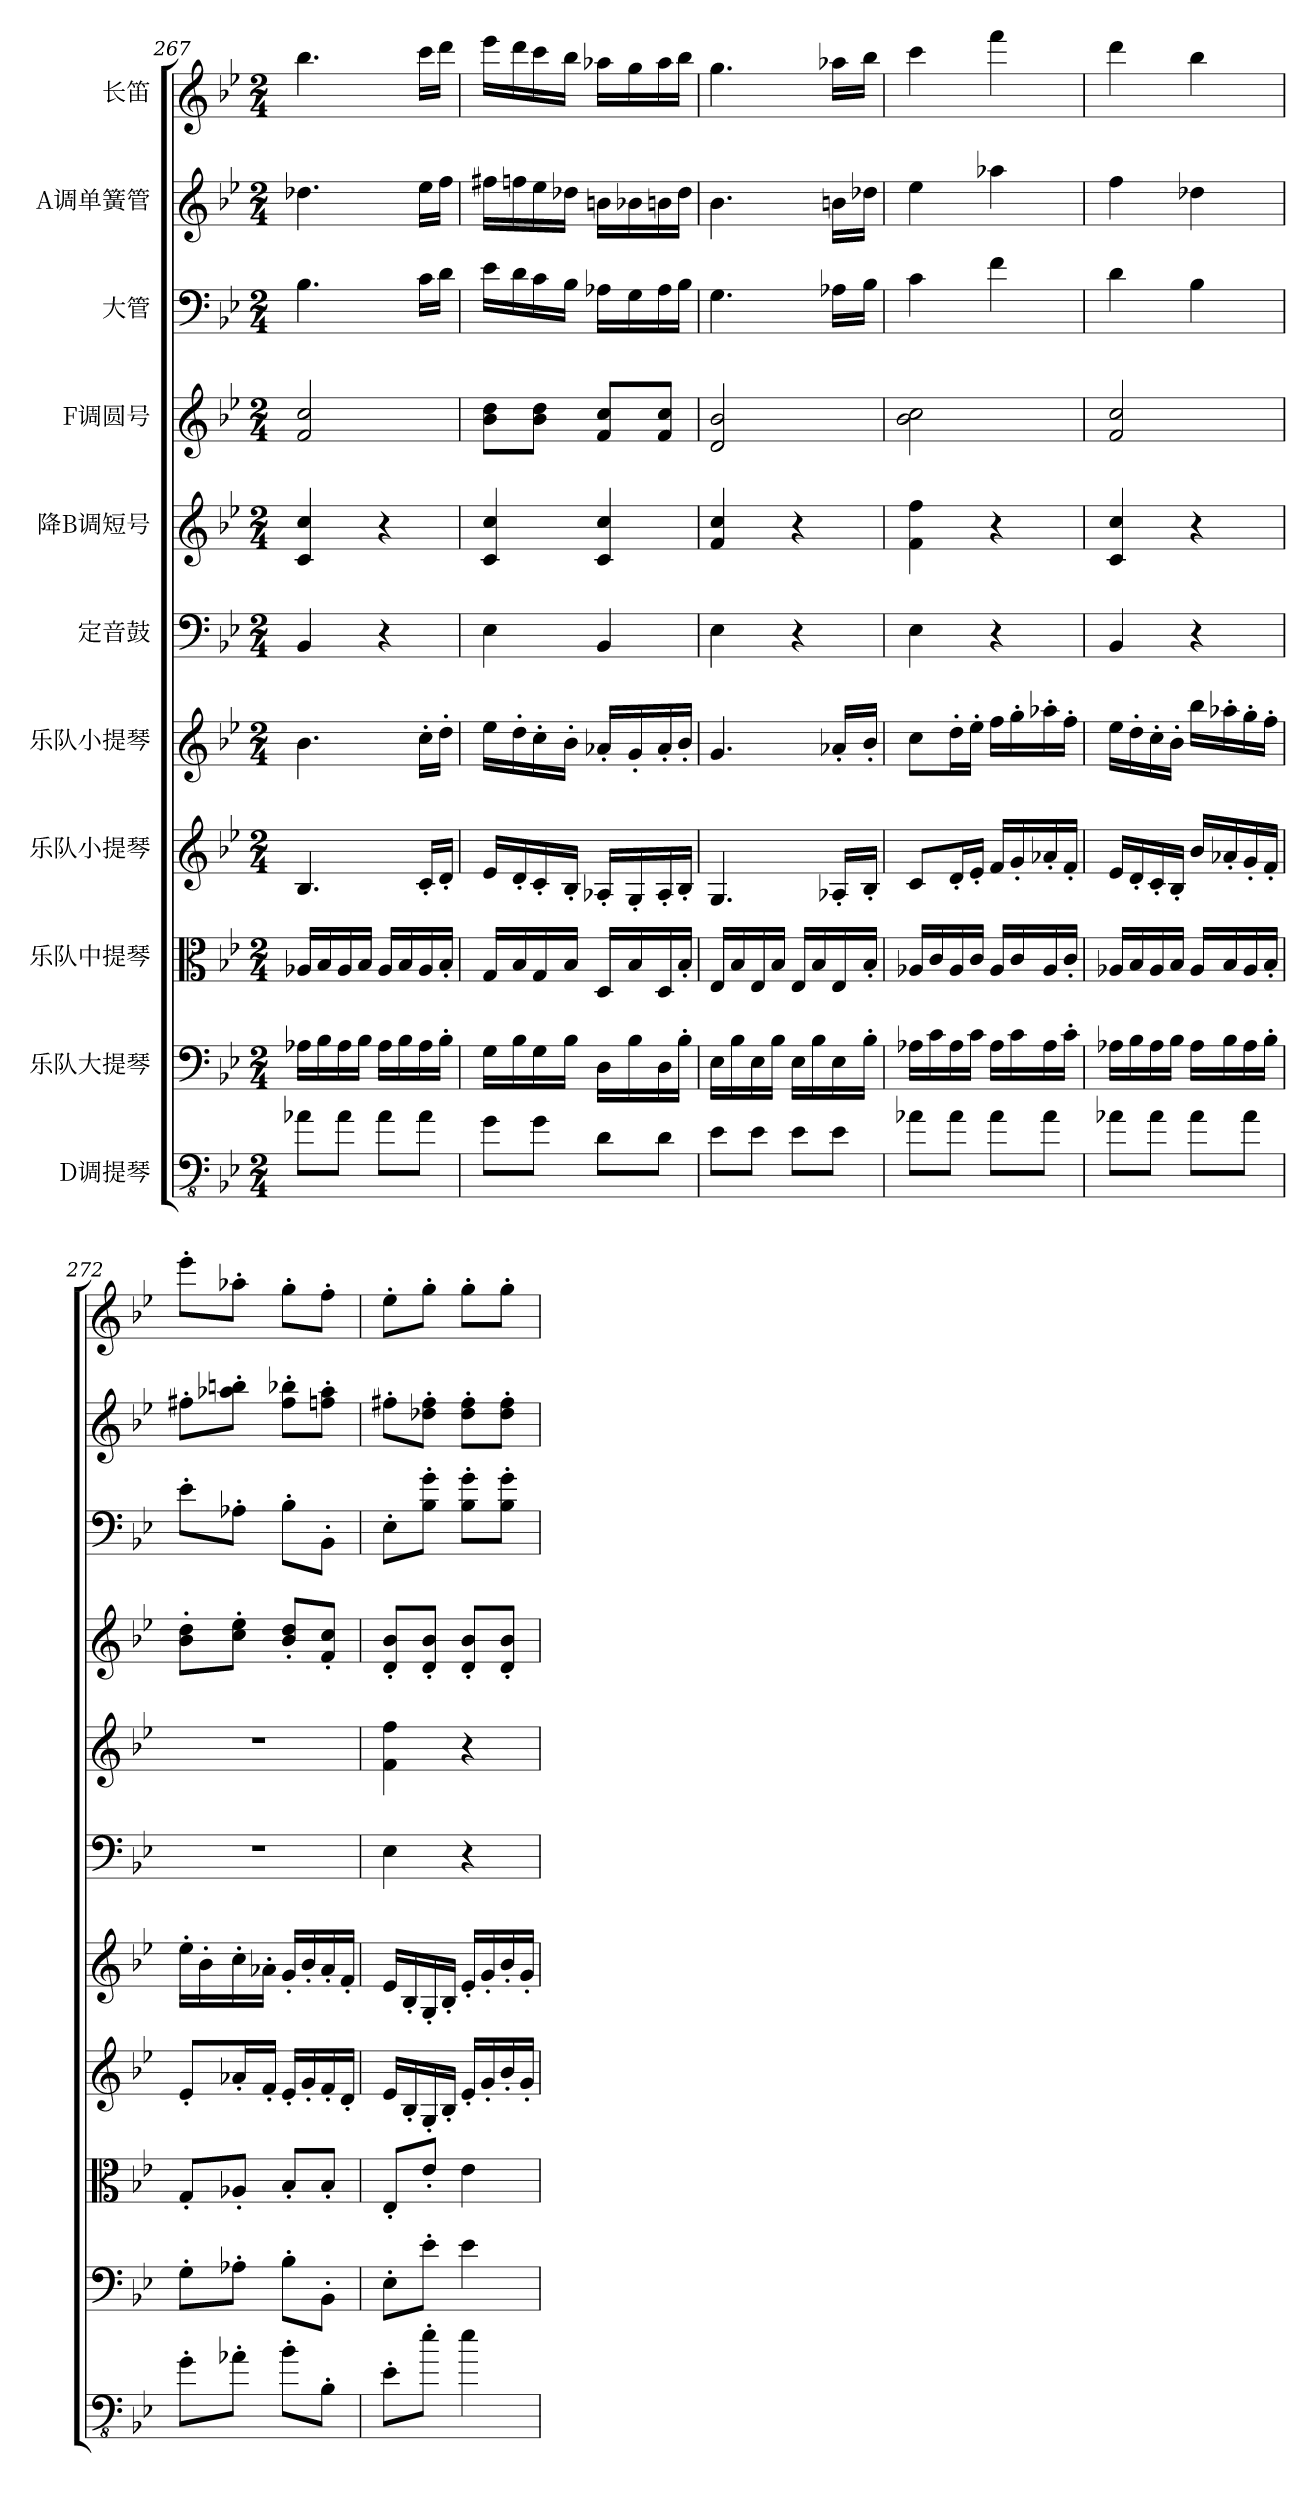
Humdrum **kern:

**kern	**kern	**kern	**kern	**kern	**kern	**kern	**kern	**kern	**kern	**kern
*part11	*part10	*part9	*part8	*part7	*part6	*part5	*part4	*part3	*part2	*part1
*staff11	*staff10	*staff9	*staff8	*staff7	*staff6	*staff5	*staff4	*staff3	*staff2	*staff1
*I"D调提琴	*I"乐队大提琴	*I"乐队中提琴	*I"乐队小提琴	*I"乐队小提琴	*I"定音鼓	*I"降B调短号	*I"F调圆号	*I"大管	*I"A调单簧管	*I"长笛
*clefFv4	*clefF4	*clefC3	*clefG2	*clefG2	*clefF4	*clefG2	*clefG2	*clefF4	*clefG2	*clefG2
*ITrd7c12	*	*	*	*	*	*ITrd1c2	*ITrd4c7	*	*ITrd2c3	*
*k[b-e-]	*k[b-e-]	*k[b-e-]	*k[b-e-]	*k[b-e-]	*k[b-e-]	*k[b-e-a-d-]	*k[b-e-a-]	*k[b-e-]	*k[f#]	*k[b-e-]
*M2/4	*M2/4	*M2/4	*M2/4	*M2/4	*M2/4	*M2/4	*M2/4	*M2/4	*M2/4	*M2/4
=267	=267	=267	=267	=267	=267	=267	=267	=267	=267	=267
8AA-X\L	16A-X\LL	16A-X/LL	4.B-/	4.b-\	4BB-/	4B-/ 4b-/	2B-/ 2f/	4.B-\	4.b-X\	4.bb-\
.	16B-\	16B-/	.	.	.	.	.	.	.	.
8AA-\J	16A-\	16A-/	.	.	.	.	.	.	.	.
.	16B-\JJ	16B-/JJ	.	.	.	.	.	.	.	.
8AA-\L	16A-\LL	16A-/LL	.	.	4r	4r	.	.	.	.
.	16B-\	16B-/	.	.	.	.	.	.	.	.
8AA-\J	16A-\	16A-/	16c'/LL	16cc'\LL	.	.	.	16c\LL	16cc\LL	16ccc\LL
.	16B-'\JJ	16B-'/JJ	16d'/JJ	16dd'\JJ	.	.	.	16d\JJ	16dd\JJ	16ddd\JJ
=268	=268	=268	=268	=268	=268	=268	=268	=268	=268	=268
8GG\L	16G\LL	16G/LL	16e-/LL	16ee-\LL	4E-\	4B-/ 4b-/	8e-\ 8g\L	16e-\LL	16dd#X\LL	16eee-\LL
.	16B-\	16B-/	16d'/	16dd'\	.	.	.	16d\	16ddn\	16ddd\
8GG\J	16G\	16G/	16c'/	16cc'\	.	.	8e-\ 8g\J	16c\	16cc\	16ccc\
.	16B-\JJ	16B-/JJ	16B-'/JJ	16b-'\JJ	.	.	.	16B-\JJ	16b-X\JJ	16bb-\JJ
8DD\L	16D\LL	16D/LL	16A-X'/LL	16a-X'/LL	4BB-/	4B-/ 4b-/	8B-/ 8f/L	16A-X\LL	16g#X\LL	16aa-X\LL
.	16B-\	16B-/	16G'/	16g'/	.	.	.	16G\	16gn\	16gg\
8DD\J	16D\	16D/	16A-'/	16a-'/	.	.	8B-/ 8f/J	16A-\	16g#X\	16aa-\
.	16B-'\JJ	16B-'/JJ	16B-'/JJ	16b-'/JJ	.	.	.	16B-\JJ	16b-\JJ	16bb-\JJ
=269	=269	=269	=269	=269	=269	=269	=269	=269	=269	=269
8EE-\L	16E-\LL	16E-/LL	4.G/	4.g/	4E-\	4e-/ 4b-/	2G/ 2e-/	4.G\	4.g\	4.gg\
.	16B-\	16B-/	.	.	.	.	.	.	.	.
8EE-\J	16E-\	16E-/	.	.	.	.	.	.	.	.
.	16B-\JJ	16B-/JJ	.	.	.	.	.	.	.	.
8EE-\L	16E-\LL	16E-/LL	.	.	4r	4r	.	.	.	.
.	16B-\	16B-/	.	.	.	.	.	.	.	.
8EE-\J	16E-\	16E-/	16A-X'/LL	16a-X'/LL	.	.	.	16A-X\LL	16g#X\LL	16aa-X\LL
.	16B-'\JJ	16B-'/JJ	16B-'/JJ	16b-'/JJ	.	.	.	16B-\JJ	16b-X\JJ	16bb-\JJ
!!LO:PB:g=z
=270	=270	=270	=270	=270	=270	=270	=270	=270	=270	=270
8AA-X\L	16A-X\LL	16A-X/LL	8c/L	8cc\L	4E-\	4e-\ 4ee-\	2e-\ 2f\	4c\	4cc\	4ccc\
.	16c\	16c/	.	.	.	.	.	.	.	.
8AA-\J	16A-\	16A-/	16d'/L	16dd'\L	.	.	.	.	.	.
.	16c\JJ	16c/JJ	16e-'/JJ	16ee-'\JJ	.	.	.	.	.	.
8AA-\L	16A-\LL	16A-/LL	16f/LL	16ff\LL	4r	4r	.	4f\	4ffn\	4fff\
.	16c\	16c/	16g'/	16gg'\	.	.	.	.	.	.
8AA-\J	16A-\	16A-/	16a-X'/	16aa-X'\	.	.	.	.	.	.
.	16c'\JJ	16c'/JJ	16f'/JJ	16ff'\JJ	.	.	.	.	.	.
=271	=271	=271	=271	=271	=271	=271	=271	=271	=271	=271
8AA-X\L	16A-X\LL	16A-X/LL	16e-/LL	16ee-\LL	4BB-/	4B-/ 4b-/	2B-/ 2f/	4d\	4dd\	4ddd\
.	16B-\	16B-/	16d'/	16dd'\	.	.	.	.	.	.
8AA-\J	16A-\	16A-/	16c'/	16cc'\	.	.	.	.	.	.
.	16B-\JJ	16B-/JJ	16B-'/JJ	16b-'\JJ	.	.	.	.	.	.
8AA-\L	16A-\LL	16A-/LL	16b-/LL	16bb-\LL	4r	4r	.	4B-\	4b-X\	4bb-\
.	16B-\	16B-/	16a-X'/	16aa-X'\	.	.	.	.	.	.
8AA-\J	16A-\	16A-/	16g'/	16gg'\	.	.	.	.	.	.
.	16B-'\JJ	16B-'/JJ	16f'/JJ	16ff'\JJ	.	.	.	.	.	.
=272	=272	=272	=272	=272	=272	=272	=272	=272	=272	=272
8GG'\L	8G'\L	8G'/L	8e-'/L	16ee-'\LL	2r	2r	8e-\' 8g\'L	8e-'\L	8dd#X'\L	8eee-'\L
.	.	.	.	16b-'\	.	.	.	.	.	.
8AA-X'\J	8A-X'\J	8A-X'/J	16a-X'/L	16cc'\	.	.	8f\' 8a-\'J	8A-X'\J	8ffn\' 8gg#X\'J	8aa-X'\J
.	.	.	16f'/JJ	16a-X'\JJ	.	.	.	.	.	.
8BB-'\L	8B-'\L	8B-'/L	16e-'/LL	16g'/LL	.	.	8e-/' 8g/'L	8B-'\L	8dd#\' 8ggn\'L	8gg'\L
.	.	.	16g'/	16b-'/	.	.	.	.	.	.
8BBB-'\J	8BB-'\J	8B-'/J	16f'/	16a-'/	.	.	8B-/' 8f/'J	8BB-'\J	8ddn\' 8ff\'J	8ff'\J
.	.	.	16d'/JJ	16f'/JJ	.	.	.	.	.	.
=273	=273	=273	=273	=273	=273	=273	=273	=273	=273	=273
8EE-'\L	8E-'\L	8E-'/L	16e-/LL	16e-/LL	4E-\	4e-\ 4ee-\	8G/' 8e-/'L	8E-'\L	8dd#X'\L	8ee-'\L
.	.	.	16B-'/	16B-'/	.	.	.	.	.	.
8E-'\J	8e-'\J	8e-'/J	16G'/	16G'/	.	.	8G/' 8e-/'J	8B-\' 8g\'J	8b-X\' 8dd#\'J	8gg'\J
.	.	.	16B-'/JJ	16B-'/JJ	.	.	.	.	.	.
4E-\	4e-\	4e-\	16e-'/LL	16e-'/LL	4r	4r	8G/' 8e-/'L	8B-\' 8g\'L	8b-\' 8dd#\'L	8gg'\L
.	.	.	16g'/	16g'/	.	.	.	.	.	.
.	.	.	16b-'/	16b-'/	.	.	8G/' 8e-/'J	8B-\' 8g\'J	8b-\' 8dd#\'J	8gg'\J
.	.	.	16g'/JJ	16g'/JJ	.	.	.	.	.	.
=	=	=	=	=	=	=	=	=	=	=
*-	*-	*-	*-	*-	*-	*-	*-	*-	*-	*-
